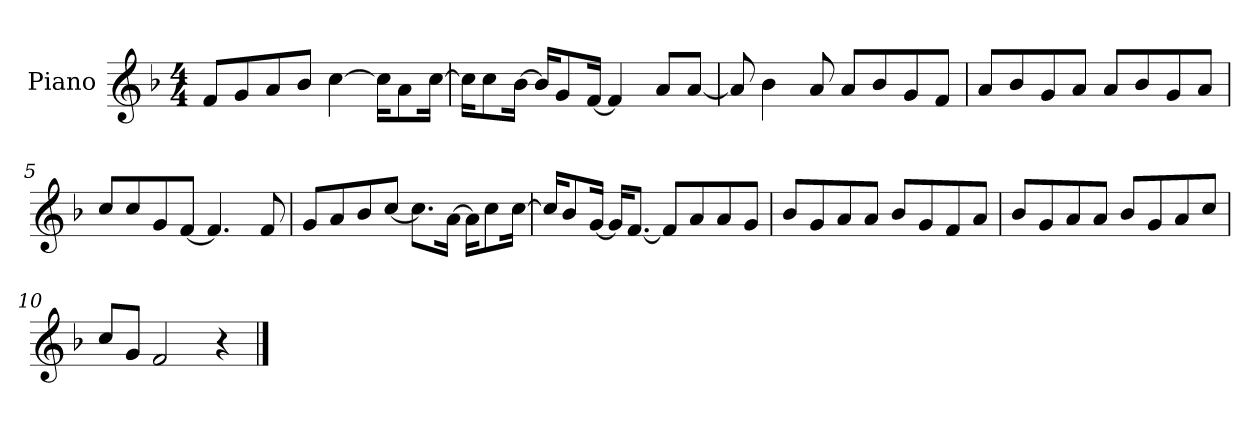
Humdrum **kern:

**kern
*part1
*staff1
*I"Piano
*I'P-no
*clefG2
*k[b-]
*M4/4
*MM90
=1
8f/L
8g/
8a/
8b-/J
[4cc\
16cc\KL]
8a\
[16cc\Jk
=2
16cc\KL]
8cc\
[16b-\Jk
16b-/KL]
8g/
[16f/Jk
4f/]
8a/L
[8a/J
=3
8a/]
4b-\
8a/
8a/L
8b-/
8g/
8f/J
=4
8a/L
8b-/
8g/
8a/J
8a/L
8b-/
8g/
8a/J
=5
8cc/L
8cc/
8g/
[8f/J
4.f/]
8f/
!!LO:LB:g=z
=6
8g/L
8a/
8b-/
[8cc/J
8.cc\L]
[16a\Jk
16a\KL]
8cc\
[16cc\Jk
=7
16cc/KL]
8b-/
[16g/Jk
16g/KL]
[8.f/J
8f/L]
8a/
8a/
8g/J
=8
8b-/L
8g/
8a/
8a/J
8b-/L
8g/
8f/
8a/J
=9
8b-/L
8g/
8a/
8a/J
8b-/L
8g/
8a/
8cc/J
=10
8cc/L
8g/J
2f/
4r
==
*-
